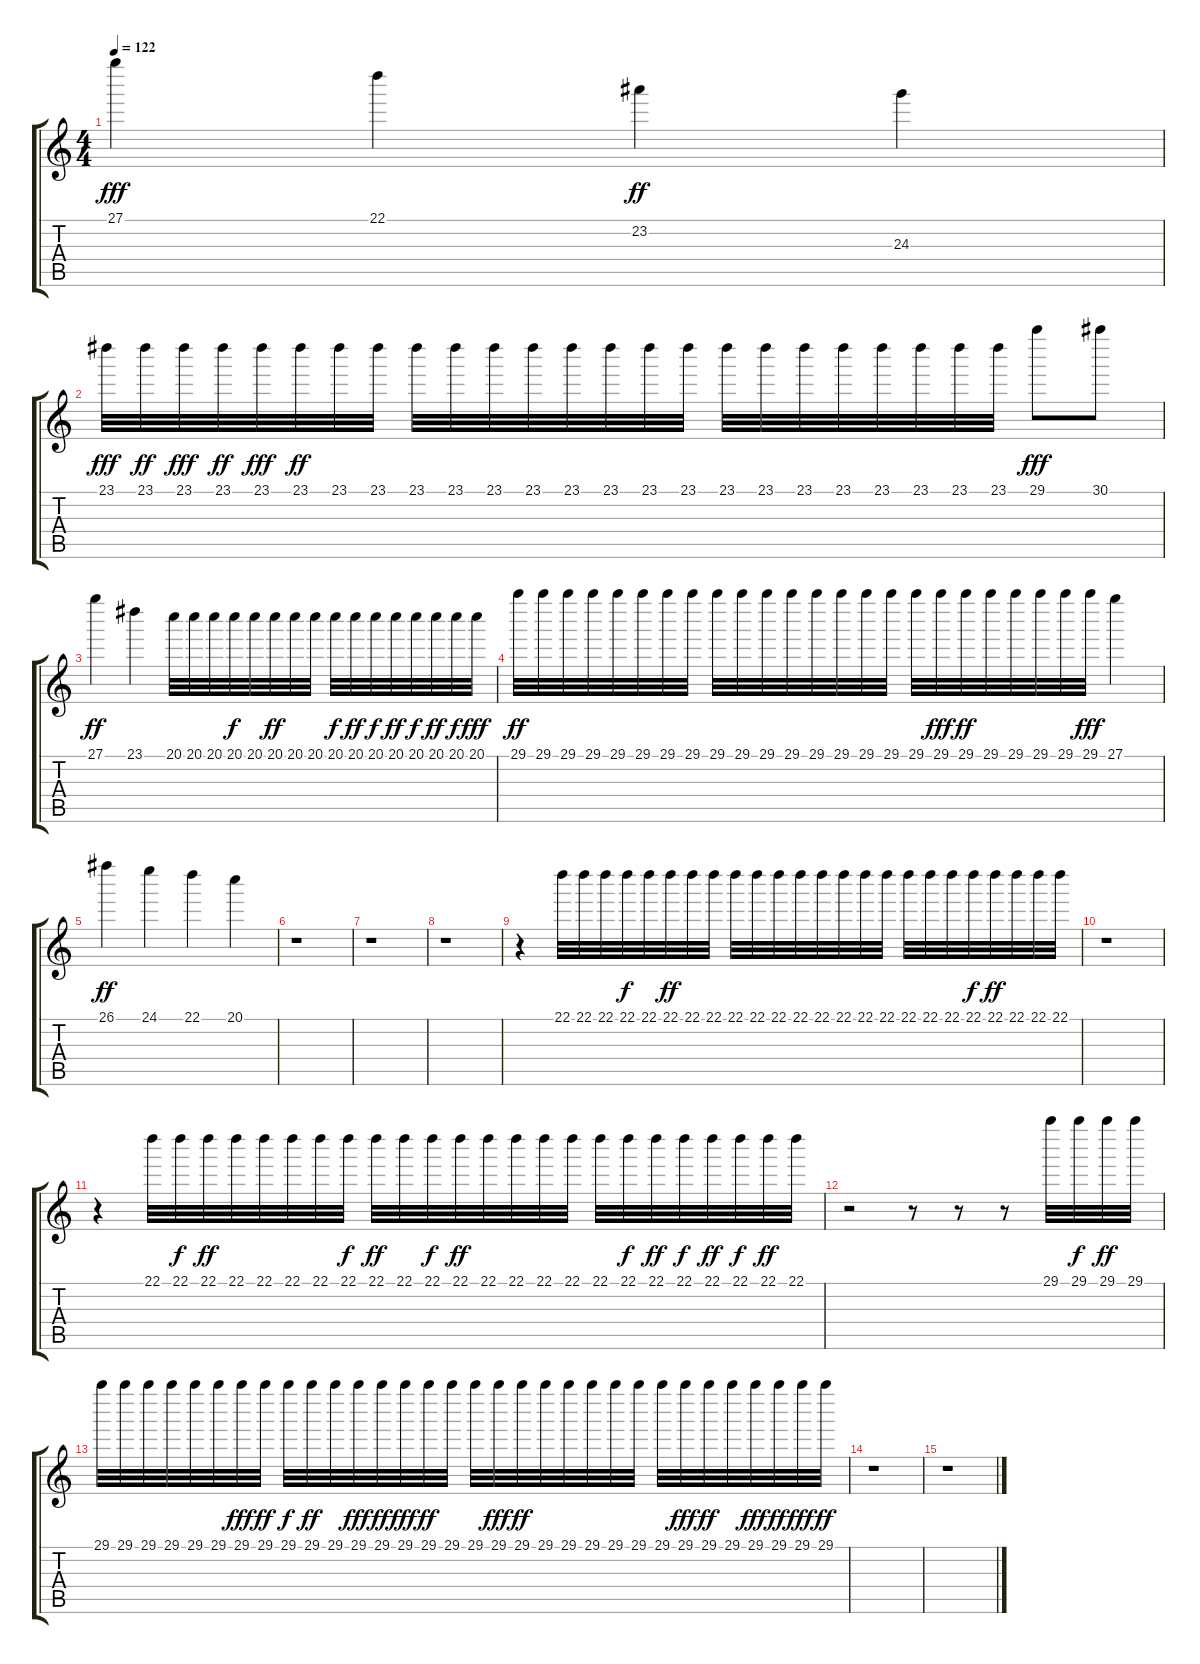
\track "" {instrument acousticguitarsteel}
\staff {score tabs}
\tuning (E4 B3 G3 D3 A2 E2) {hide}
\ts (4 4)
\tempo 122
\clef g2
\ks c
27.1.4{dy fff} 22.1.4 23.2.4{dy ff} 24.3.4 |
23.1.32{dy fff} 23.1.32{dy ff} 23.1.32{dy fff} 23.1.32{dy ff} 23.1.32{dy fff} 23.1.32{dy ff} 23.1.32 23.1.32 23.1.32 23.1.32 23.1.32 23.1.32 23.1.32 23.1.32 23.1.32 23.1.32 23.1.32 23.1.32 23.1.32 23.1.32 23.1.32 23.1.32 23.1.32 23.1.32 29.1.8{dy fff} 30.1.8 |
27.1.4{dy ff} 23.1.4 20.1.32 20.1.32 20.1.32 20.1.32{dy f} 20.1.32 20.1.32{dy ff} 20.1.32 20.1.32 20.1.32{dy f} 20.1.32{dy ff} 20.1.32{dy f} 20.1.32{dy ff} 20.1.32{dy f} 20.1.32{dy ff} 20.1.32{dy f} 20.1.32{dy fff} |
29.1.32{dy ff} 29.1.32 29.1.32 29.1.32 29.1.32 29.1.32 29.1.32 29.1.32 29.1.32 29.1.32 29.1.32 29.1.32 29.1.32 29.1.32 29.1.32 29.1.32 29.1.32 29.1.32{dy fff} 29.1.32{dy ff} 29.1.32 29.1.32 29.1.32 29.1.32 29.1.32{dy fff} 27.1.4 |
26.1.4{dy ff} 24.1.4 22.1.4 20.1.4 |
r.1 |
r.1 |
r.1 |
r.4 22.1.32 22.1.32 22.1.32 22.1.32{dy f} 22.1.32 22.1.32{dy ff} 22.1.32 22.1.32 22.1.32 22.1.32 22.1.32 22.1.32 22.1.32 22.1.32 22.1.32 22.1.32 22.1.32 22.1.32 22.1.32 22.1.32{dy f} 22.1.32{dy ff} 22.1.32 22.1.32 22.1.32 |
r.1 |
r.4 22.1.32 22.1.32{dy f} 22.1.32{dy ff} 22.1.32 22.1.32 22.1.32 22.1.32 22.1.32{dy f} 22.1.32{dy ff} 22.1.32 22.1.32{dy f} 22.1.32{dy ff} 22.1.32 22.1.32 22.1.32 22.1.32 22.1.32 22.1.32{dy f} 22.1.32{dy ff} 22.1.32{dy f} 22.1.32{dy ff} 22.1.32{dy f} 22.1.32{dy ff} 22.1.32 |
r.2 r.8 r.8 r.8 29.1.32 29.1.32{dy f} 29.1.32{dy ff} 29.1.32 |
29.1.32 29.1.32 29.1.32 29.1.32 29.1.32 29.1.32 29.1.32{dy fff} 29.1.32{dy ff} 29.1.32{dy f} 29.1.32{dy ff} 29.1.32 29.1.32{dy fff} 29.1.32{dy ff} 29.1.32{dy fff} 29.1.32{dy ff} 29.1.32 29.1.32 29.1.32{dy fff} 29.1.32{dy ff} 29.1.32 29.1.32 29.1.32 29.1.32 29.1.32 29.1.32 29.1.32{dy fff} 29.1.32{dy ff} 29.1.32 29.1.32{dy fff} 29.1.32{dy ff} 29.1.32{dy fff} 29.1.32{dy ff} |
r.1 |
r.1
